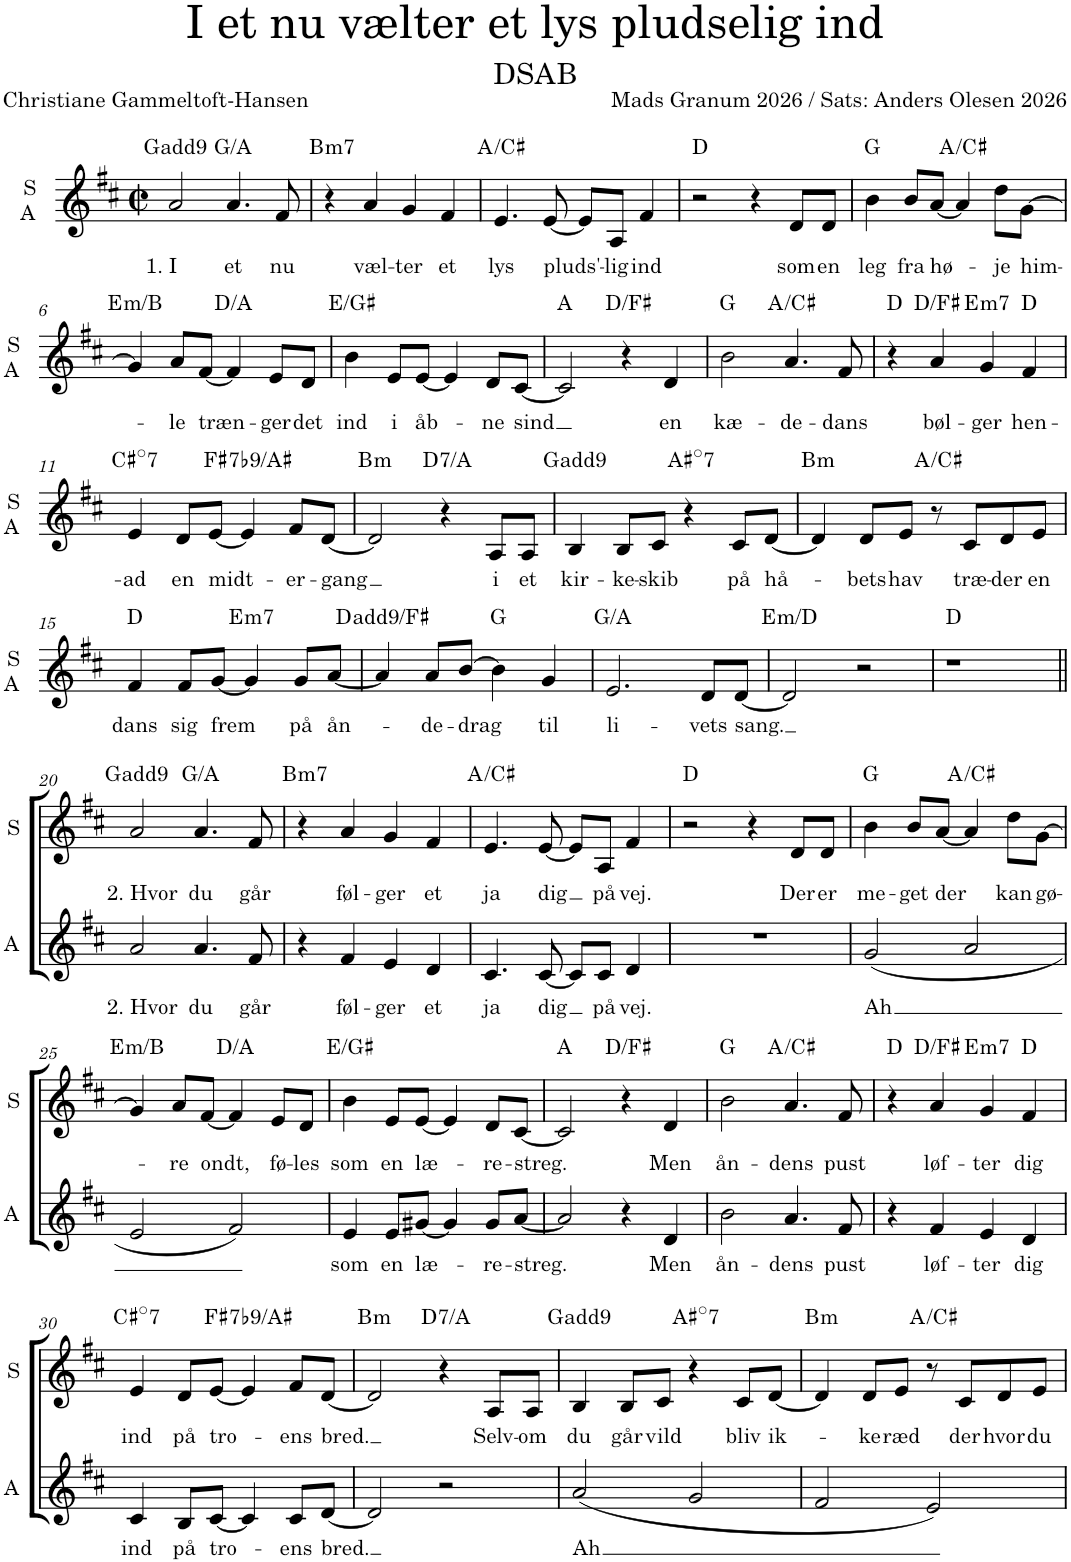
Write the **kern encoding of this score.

**kern	**text	**harte	**kern	**kern	**text	**kern	**kern	**text	**harte
*part5	*part5	*part5	*part4	*part3	*part3	*part2	*part1	*part1	*part1
*staff5	*staff5	*	*staff4	*staff3	*staff3	*staff2	*staff1	*staff1	*
*I"S A	*	*	*I"B	*I"A	*	*I"D	*I"D	*	*
*I'S A	*	*	*I'B	*I'A	*	*I'D	*	*	*
*clefG2	*	*	*clefF4	*clefG2	*	*clefG2	*clefG2	*	*
*k[f#c#]	*	*	*k[f#c#]	*k[f#c#]	*	*k[f#c#]	*k[f#c#]	*	*
*M2/2	*	*	*M2/2	*M2/2	*	*M2/2	*M2/2	*	*
*met(c|)	*	*	*met(c|)	*met(c|)	*	*met(c|)	*met(c|)	*	*
=1	=1	=1	=1	=1	=1	=1	=1	=1	=1
!	!LO:LY:b	!	!	!	!	!	!	!	!
2a/	1. I	G:maj(9)	1r	1r	.	1r	1r	.	.
!	!LO:LY:b	!	!	!	!	!	!	!	!
4.a/	et	G:maj/2	.	.	.	.	.	.	.
!	!LO:LY:b	!	!	!	!	!	!	!	!
8f#/	nu	.	.	.	.	.	.	.	.
=2	=2	=2	=2	=2	=2	=2	=2	=2	=2
!	!	!LO:H:kt=m7	!	!	!	!	!	!	!
4r	.	B:min7	1r	1r	.	1r	1r	.	.
!	!LO:LY:b	!	!	!	!	!	!	!	!
4a/	væl-	.	.	.	.	.	.	.	.
!	!LO:LY:b	!	!	!	!	!	!	!	!
4g/	-ter	.	.	.	.	.	.	.	.
!	!LO:LY:b	!	!	!	!	!	!	!	!
4f#/	et	.	.	.	.	.	.	.	.
=3	=3	=3	=3	=3	=3	=3	=3	=3	=3
!	!LO:LY:b	!	!	!	!	!	!	!	!
4.e/	lys	A:maj/3	1r	1r	.	1r	1r	.	.
!	!LO:LY:b	!	!	!	!	!	!	!	!
[8e/	pluds'-	.	.	.	.	.	.	.	.
8e/L]	.	.	.	.	.	.	.	.	.
!	!LO:LY:b	!	!	!	!	!	!	!	!
8A/J	-lig	.	.	.	.	.	.	.	.
!	!LO:LY:b	!	!	!	!	!	!	!	!
4f#/	ind	.	.	.	.	.	.	.	.
=4	=4	=4	=4	=4	=4	=4	=4	=4	=4
2r	.	D:maj	1r	1r	.	1r	1r	.	.
4r	.	.	.	.	.	.	.	.	.
!	!LO:LY:b	!	!	!	!	!	!	!	!
8d/L	som	.	.	.	.	.	.	.	.
!	!LO:LY:b	!	!	!	!	!	!	!	!
8d/J	en	.	.	.	.	.	.	.	.
=5	=5	=5	=5	=5	=5	=5	=5	=5	=5
!	!LO:LY:b	!	!	!	!	!	!	!	!
4b\	leg	G:maj	1r	1r	.	1r	1r	.	.
!	!LO:LY:b	!	!	!	!	!	!	!	!
8b/L	fra	.	.	.	.	.	.	.	.
!	!LO:LY:b	!	!	!	!	!	!	!	!
[8a/J	hø-	.	.	.	.	.	.	.	.
4a/]	.	A:maj/3	.	.	.	.	.	.	.
!	!LO:LY:b	!	!	!	!	!	!	!	!
8dd\L	-je	.	.	.	.	.	.	.	.
!	!LO:LY:b	!	!	!	!	!	!	!	!
[8g\J	him-	.	.	.	.	.	.	.	.
!!LO:LB:g=z
=6	=6	=6	=6	=6	=6	=6	=6	=6	=6
!	!	!LO:H:kt=m	!	!	!	!	!	!	!
4g/]	.	E:min/5	1r	1r	.	1r	1r	.	.
!	!LO:LY:b	!	!	!	!	!	!	!	!
8a/L	-le	.	.	.	.	.	.	.	.
!	!LO:LY:b	!	!	!	!	!	!	!	!
[8f#/J	træn-	.	.	.	.	.	.	.	.
4f#/]	.	D:maj/5	.	.	.	.	.	.	.
!	!LO:LY:b	!	!	!	!	!	!	!	!
8e/L	-ger	.	.	.	.	.	.	.	.
!	!LO:LY:b	!	!	!	!	!	!	!	!
8d/J	det	.	.	.	.	.	.	.	.
=7	=7	=7	=7	=7	=7	=7	=7	=7	=7
!	!LO:LY:b	!	!	!	!	!	!	!	!
4b\	ind	E:maj/3	1r	1r	.	1r	1r	.	.
!	!LO:LY:b	!	!	!	!	!	!	!	!
8e/L	i	.	.	.	.	.	.	.	.
!	!LO:LY:b	!	!	!	!	!	!	!	!
[8e/J	åb-	.	.	.	.	.	.	.	.
4e/]	.	.	.	.	.	.	.	.	.
!	!LO:LY:b	!	!	!	!	!	!	!	!
8d/L	-ne	.	.	.	.	.	.	.	.
!	!LO:LY:b	!	!	!	!	!	!	!	!
[8c#/J	sind	.	.	.	.	.	.	.	.
=8	=8	=8	=8	=8	=8	=8	=8	=8	=8
2c#/]	.	A:maj	1r	1r	.	1r	1r	.	.
4r	.	D:maj/3	.	.	.	.	.	.	.
!	!LO:LY:b	!	!	!	!	!	!	!	!
4d/	en	.	.	.	.	.	.	.	.
=9	=9	=9	=9	=9	=9	=9	=9	=9	=9
!	!LO:LY:b	!	!	!	!	!	!	!	!
2b\	kæ-	G:maj	1r	1r	.	1r	1r	.	.
!	!LO:LY:b	!	!	!	!	!	!	!	!
4.a/	-de-	A:maj/3	.	.	.	.	.	.	.
!	!LO:LY:b	!	!	!	!	!	!	!	!
8f#/	-dans	.	.	.	.	.	.	.	.
=10	=10	=10	=10	=10	=10	=10	=10	=10	=10
4r	.	D:maj	1r	1r	.	1r	1r	.	.
!	!LO:LY:b	!	!	!	!	!	!	!	!
4a/	bøl-	D:maj/3	.	.	.	.	.	.	.
!	!LO:LY:b	!LO:H:kt=m7	!	!	!	!	!	!	!
4g/	-ger	E:min7	.	.	.	.	.	.	.
!	!LO:LY:b	!	!	!	!	!	!	!	!
4f#/	hen-	D:maj	.	.	.	.	.	.	.
!!LO:LB:g=z
=11	=11	=11	=11	=11	=11	=11	=11	=11	=11
!	!LO:LY:b	!LO:H:kt=7	!	!	!	!	!	!	!
4e/	-ad	C#:dim7	1r	1r	.	1r	1r	.	.
!	!LO:LY:b	!	!	!	!	!	!	!	!
8d/L	en	.	.	.	.	.	.	.	.
!	!LO:LY:b	!	!	!	!	!	!	!	!
[8e/J	midt-	.	.	.	.	.	.	.	.
!	!	!LO:H:kt=7	!	!	!	!	!	!	!
4e/]	.	F#:7(b9)/3	.	.	.	.	.	.	.
!	!LO:LY:b	!	!	!	!	!	!	!	!
8f#/L	-er-	.	.	.	.	.	.	.	.
!	!LO:LY:b	!	!	!	!	!	!	!	!
[8d/J	-gang	.	.	.	.	.	.	.	.
=12	=12	=12	=12	=12	=12	=12	=12	=12	=12
!	!	!LO:H:kt=m	!	!	!	!	!	!	!
2d/]	.	B:min	1r	1r	.	1r	1r	.	.
!	!	!LO:H:kt=7	!	!	!	!	!	!	!
4r	.	D:7/5	.	.	.	.	.	.	.
!	!LO:LY:b	!	!	!	!	!	!	!	!
8A/L	i	.	.	.	.	.	.	.	.
!	!LO:LY:b	!	!	!	!	!	!	!	!
8A/J	et	.	.	.	.	.	.	.	.
=13	=13	=13	=13	=13	=13	=13	=13	=13	=13
!	!LO:LY:b	!	!	!	!	!	!	!	!
4B/	kir-	G:maj(9)	1r	1r	.	1r	1r	.	.
!	!LO:LY:b	!	!	!	!	!	!	!	!
8B/L	-ke-	.	.	.	.	.	.	.	.
!	!LO:LY:b	!	!	!	!	!	!	!	!
8c#/J	-skib	.	.	.	.	.	.	.	.
!	!	!LO:H:kt=7	!	!	!	!	!	!	!
4r	.	A#:dim7	.	.	.	.	.	.	.
!	!LO:LY:b	!	!	!	!	!	!	!	!
8c#/L	på	.	.	.	.	.	.	.	.
!	!LO:LY:b	!	!	!	!	!	!	!	!
[8d/J	hå-	.	.	.	.	.	.	.	.
=14	=14	=14	=14	=14	=14	=14	=14	=14	=14
!	!	!LO:H:kt=m	!	!	!	!	!	!	!
4d/]	.	B:min	1r	1r	.	1r	1r	.	.
!	!LO:LY:b	!	!	!	!	!	!	!	!
8d/L	-bets	.	.	.	.	.	.	.	.
!	!LO:LY:b	!	!	!	!	!	!	!	!
8e/J	hav	.	.	.	.	.	.	.	.
8r	.	A:maj/3	.	.	.	.	.	.	.
!	!LO:LY:b	!	!	!	!	!	!	!	!
8c#/L	træ-	.	.	.	.	.	.	.	.
!	!LO:LY:b	!	!	!	!	!	!	!	!
8d/	-der	.	.	.	.	.	.	.	.
!	!LO:LY:b	!	!	!	!	!	!	!	!
8e/J	en	.	.	.	.	.	.	.	.
!!LO:LB:g=z
=15	=15	=15	=15	=15	=15	=15	=15	=15	=15
!	!LO:LY:b	!	!	!	!	!	!	!	!
4f#/	dans	D:maj	1r	1r	.	1r	1r	.	.
!	!LO:LY:b	!	!	!	!	!	!	!	!
8f#/L	sig	.	.	.	.	.	.	.	.
!	!LO:LY:b	!	!	!	!	!	!	!	!
[8g/J	frem	.	.	.	.	.	.	.	.
!	!	!LO:H:kt=m7	!	!	!	!	!	!	!
4g/]	.	E:min7	.	.	.	.	.	.	.
!	!LO:LY:b	!	!	!	!	!	!	!	!
8g/L	på	.	.	.	.	.	.	.	.
!	!LO:LY:b	!	!	!	!	!	!	!	!
[8a/J	ån-	.	.	.	.	.	.	.	.
=16	=16	=16	=16	=16	=16	=16	=16	=16	=16
4a/]	.	D:maj(9)/3	1r	1r	.	1r	1r	.	.
!	!LO:LY:b	!	!	!	!	!	!	!	!
8a/L	-de-	.	.	.	.	.	.	.	.
!	!LO:LY:b	!	!	!	!	!	!	!	!
[8b/J	-drag	.	.	.	.	.	.	.	.
4b\]	.	G:maj	.	.	.	.	.	.	.
!	!LO:LY:b	!	!	!	!	!	!	!	!
4g/	til	.	.	.	.	.	.	.	.
=17	=17	=17	=17	=17	=17	=17	=17	=17	=17
!	!LO:LY:b	!	!	!	!	!	!	!	!
2.e/	li-	G:maj/2	1r	1r	.	1r	1r	.	.
!	!LO:LY:b	!	!	!	!	!	!	!	!
8d/L	-vets	.	.	.	.	.	.	.	.
!	!LO:LY:b	!	!	!	!	!	!	!	!
[8d/J	sang.	.	.	.	.	.	.	.	.
=18	=18	=18	=18	=18	=18	=18	=18	=18	=18
!	!	!LO:H:kt=m	!	!	!	!	!	!	!
2d/]	.	E:min/b7	1r	1r	.	1r	1r	.	.
2r	.	.	.	.	.	.	.	.	.
=19	=19	=19	=19	=19	=19	=19	=19	=19	=19
1r	.	D:maj	1r	1r	.	1r	1r	.	.
!!LO:LB:g=z
=20||	=20||	=20||	=20||	=20||	=20||	=20||	=20||	=20||	=20||
!	!	!	!	!	!LO:LY:b	!	!	!LO:LY:b	!
1r	.	.	1r	2a/	2. Hvor	1r	2a/	2. Hvor	G:maj(9)
!	!	!	!	!	!LO:LY:b	!	!	!LO:LY:b	!
.	.	.	.	4.a/	du	.	4.a/	du	G:maj/2
!	!	!	!	!	!LO:LY:b	!	!	!LO:LY:b	!
.	.	.	.	8f#/	går	.	8f#/	går	.
=21	=21	=21	=21	=21	=21	=21	=21	=21	=21
!	!	!	!	!	!	!	!	!	!LO:H:kt=m7
1r	.	.	1r	4r	.	1r	4r	.	B:min7
!	!	!	!	!	!LO:LY:b	!	!	!LO:LY:b	!
.	.	.	.	4f#/	føl-	.	4a/	føl-	.
!	!	!	!	!	!LO:LY:b	!	!	!LO:LY:b	!
.	.	.	.	4e/	-ger	.	4g/	-ger	.
!	!	!	!	!	!LO:LY:b	!	!	!LO:LY:b	!
.	.	.	.	4d/	et	.	4f#/	et	.
=22	=22	=22	=22	=22	=22	=22	=22	=22	=22
!	!	!	!	!	!LO:LY:b	!	!	!LO:LY:b	!
1r	.	.	1r	4.c#/	ja	1r	4.e/	ja	A:maj/3
!	!	!	!	!	!LO:LY:b	!	!	!LO:LY:b	!
.	.	.	.	[8c#/	dig	.	[8e/	dig	.
.	.	.	.	8c#/L]	.	.	8e/L]	.	.
!	!	!	!	!	!LO:LY:b	!	!	!LO:LY:b	!
.	.	.	.	8c#/J	på	.	8A/J	på	.
!	!	!	!	!	!LO:LY:b	!	!	!LO:LY:b	!
.	.	.	.	4d/	vej.	.	4f#/	vej.	.
=23	=23	=23	=23	=23	=23	=23	=23	=23	=23
1r	.	.	1r	1r	.	1r	2r	.	D:maj
.	.	.	.	.	.	.	4r	.	.
!	!	!	!	!	!	!	!	!LO:LY:b	!
.	.	.	.	.	.	.	8d/L	Der	.
!	!	!	!	!	!	!	!	!LO:LY:b	!
.	.	.	.	.	.	.	8d/J	er	.
=24	=24	=24	=24	=24	=24	=24	=24	=24	=24
!	!	!	!	!	!LO:LY:b	!	!	!LO:LY:b	!
1r	.	.	1r	(2g/	Ah	1r	4b\	me-	G:maj
!	!	!	!	!	!	!	!	!LO:LY:b	!
.	.	.	.	.	.	.	8b/L	-get	.
!	!	!	!	!	!	!	!	!LO:LY:b	!
.	.	.	.	.	.	.	[8a/J	der	.
.	.	.	.	2a/	.	.	4a/]	.	A:maj/3
!	!	!	!	!	!	!	!	!LO:LY:b	!
.	.	.	.	.	.	.	8dd\L	kan	.
!	!	!	!	!	!	!	!	!LO:LY:b	!
.	.	.	.	.	.	.	[8g\J	gø-	.
!!LO:LB:g=z
=25	=25	=25	=25	=25	=25	=25	=25	=25	=25
!	!	!	!	!	!	!	!	!	!LO:H:kt=m
1r	.	.	1r	2e/	.	1r	4g/]	.	E:min/5
!	!	!	!	!	!	!	!	!LO:LY:b	!
.	.	.	.	.	.	.	8a/L	-re	.
!	!	!	!	!	!	!	!	!LO:LY:b	!
.	.	.	.	.	.	.	[8f#/J	ondt,	.
.	.	.	.	2f#/)	.	.	4f#/]	.	D:maj/5
!	!	!	!	!	!	!	!	!LO:LY:b	!
.	.	.	.	.	.	.	8e/L	fø-	.
!	!	!	!	!	!	!	!	!LO:LY:b	!
.	.	.	.	.	.	.	8d/J	-les	.
=26	=26	=26	=26	=26	=26	=26	=26	=26	=26
!	!	!	!	!	!LO:LY:b	!	!	!LO:LY:b	!
1r	.	.	1r	4e/	som	1r	4b\	som	E:maj/3
!	!	!	!	!	!LO:LY:b	!	!	!LO:LY:b	!
.	.	.	.	8e/L	en	.	8e/L	en	.
!	!	!	!	!	!LO:LY:b	!	!	!LO:LY:b	!
.	.	.	.	[8g#X/J	læ-	.	[8e/J	læ-	.
.	.	.	.	4g#/]	.	.	4e/]	.	.
!	!	!	!	!	!LO:LY:b	!	!	!LO:LY:b	!
.	.	.	.	8g#/L	-re-	.	8d/L	-re-	.
!	!	!	!	!	!LO:LY:b	!	!	!LO:LY:b	!
.	.	.	.	[8a/J	-streg.	.	[8c#/J	-streg.	.
=27	=27	=27	=27	=27	=27	=27	=27	=27	=27
1r	.	.	1r	2a/]	.	1r	2c#/]	.	A:maj
.	.	.	.	4r	.	.	4r	.	D:maj/3
!	!	!	!	!	!LO:LY:b	!	!	!LO:LY:b	!
.	.	.	.	4d/	Men	.	4d/	Men	.
=28	=28	=28	=28	=28	=28	=28	=28	=28	=28
!	!	!	!	!	!LO:LY:b	!	!	!LO:LY:b	!
1r	.	.	1r	2b\	ån-	1r	2b\	ån-	G:maj
!	!	!	!	!	!LO:LY:b	!	!	!LO:LY:b	!
.	.	.	.	4.a/	-dens	.	4.a/	-dens	A:maj/3
!	!	!	!	!	!LO:LY:b	!	!	!LO:LY:b	!
.	.	.	.	8f#/	pust	.	8f#/	pust	.
=29	=29	=29	=29	=29	=29	=29	=29	=29	=29
1r	.	.	1r	4r	.	1r	4r	.	D:maj
!	!	!	!	!	!LO:LY:b	!	!	!LO:LY:b	!
.	.	.	.	4f#/	løf-	.	4a/	løf-	D:maj/3
!	!	!	!	!	!LO:LY:b	!	!	!LO:LY:b	!LO:H:kt=m7
.	.	.	.	4e/	-ter	.	4g/	-ter	E:min7
!	!	!	!	!	!LO:LY:b	!	!	!LO:LY:b	!
.	.	.	.	4d/	dig	.	4f#/	dig	D:maj
!!LO:LB:g=z
=30	=30	=30	=30	=30	=30	=30	=30	=30	=30
!	!	!	!	!	!LO:LY:b	!	!	!LO:LY:b	!LO:H:kt=7
1r	.	.	1r	4c#/	ind	1r	4e/	ind	C#:dim7
!	!	!	!	!	!LO:LY:b	!	!	!LO:LY:b	!
.	.	.	.	8B/L	på	.	8d/L	på	.
!	!	!	!	!	!LO:LY:b	!	!	!LO:LY:b	!
.	.	.	.	[8c#/J	tro-	.	[8e/J	tro-	.
!	!	!	!	!	!	!	!	!	!LO:H:kt=7
.	.	.	.	4c#/]	.	.	4e/]	.	F#:7(b9)/3
!	!	!	!	!	!LO:LY:b	!	!	!LO:LY:b	!
.	.	.	.	8c#/L	-ens	.	8f#/L	-ens	.
!	!	!	!	!	!LO:LY:b	!	!	!LO:LY:b	!
.	.	.	.	[8d/J	bred.	.	[8d/J	bred.	.
=31	=31	=31	=31	=31	=31	=31	=31	=31	=31
!	!	!	!	!	!	!	!	!	!LO:H:kt=m
1r	.	.	1r	2d/]	.	1r	2d/]	.	B:min
!	!	!	!	!	!	!	!	!	!LO:H:kt=7
.	.	.	.	2r	.	.	4r	.	D:7/5
!	!	!	!	!	!	!	!	!LO:LY:b	!
.	.	.	.	.	.	.	8A/L	Selv-	.
!	!	!	!	!	!	!	!	!LO:LY:b	!
.	.	.	.	.	.	.	8A/J	-om	.
=32	=32	=32	=32	=32	=32	=32	=32	=32	=32
!	!	!	!	!	!LO:LY:b	!	!	!LO:LY:b	!
1r	.	.	1r	(2a/	Ah	1r	4B/	du	G:maj(9)
!	!	!	!	!	!	!	!	!LO:LY:b	!
.	.	.	.	.	.	.	8B/L	går	.
!	!	!	!	!	!	!	!	!LO:LY:b	!
.	.	.	.	.	.	.	8c#/J	vild	.
!	!	!	!	!	!	!	!	!	!LO:H:kt=7
.	.	.	.	2g/	.	.	4r	.	A#:dim7
!	!	!	!	!	!	!	!	!LO:LY:b	!
.	.	.	.	.	.	.	8c#/L	bliv	.
!	!	!	!	!	!	!	!	!LO:LY:b	!
.	.	.	.	.	.	.	[8d/J	ik-	.
=33	=33	=33	=33	=33	=33	=33	=33	=33	=33
!	!	!	!	!	!	!	!	!	!LO:H:kt=m
1r	.	.	1r	2f#/	.	1r	4d/]	.	B:min
!	!	!	!	!	!	!	!	!LO:LY:b	!
.	.	.	.	.	.	.	8d/L	-ke	.
!	!	!	!	!	!	!	!	!LO:LY:b	!
.	.	.	.	.	.	.	8e/J	ræd	.
.	.	.	.	2e/)	.	.	8r	.	A:maj/3
!	!	!	!	!	!	!	!	!LO:LY:b	!
.	.	.	.	.	.	.	8c#/L	der	.
!	!	!	!	!	!	!	!	!LO:LY:b	!
.	.	.	.	.	.	.	8d/	hvor	.
!	!	!	!	!	!	!	!	!LO:LY:b	!
.	.	.	.	.	.	.	8e/J	du	.
=	=	=	=	=	=	=	=	=	=
*-	*-	*-	*-	*-	*-	*-	*-	*-	*-
